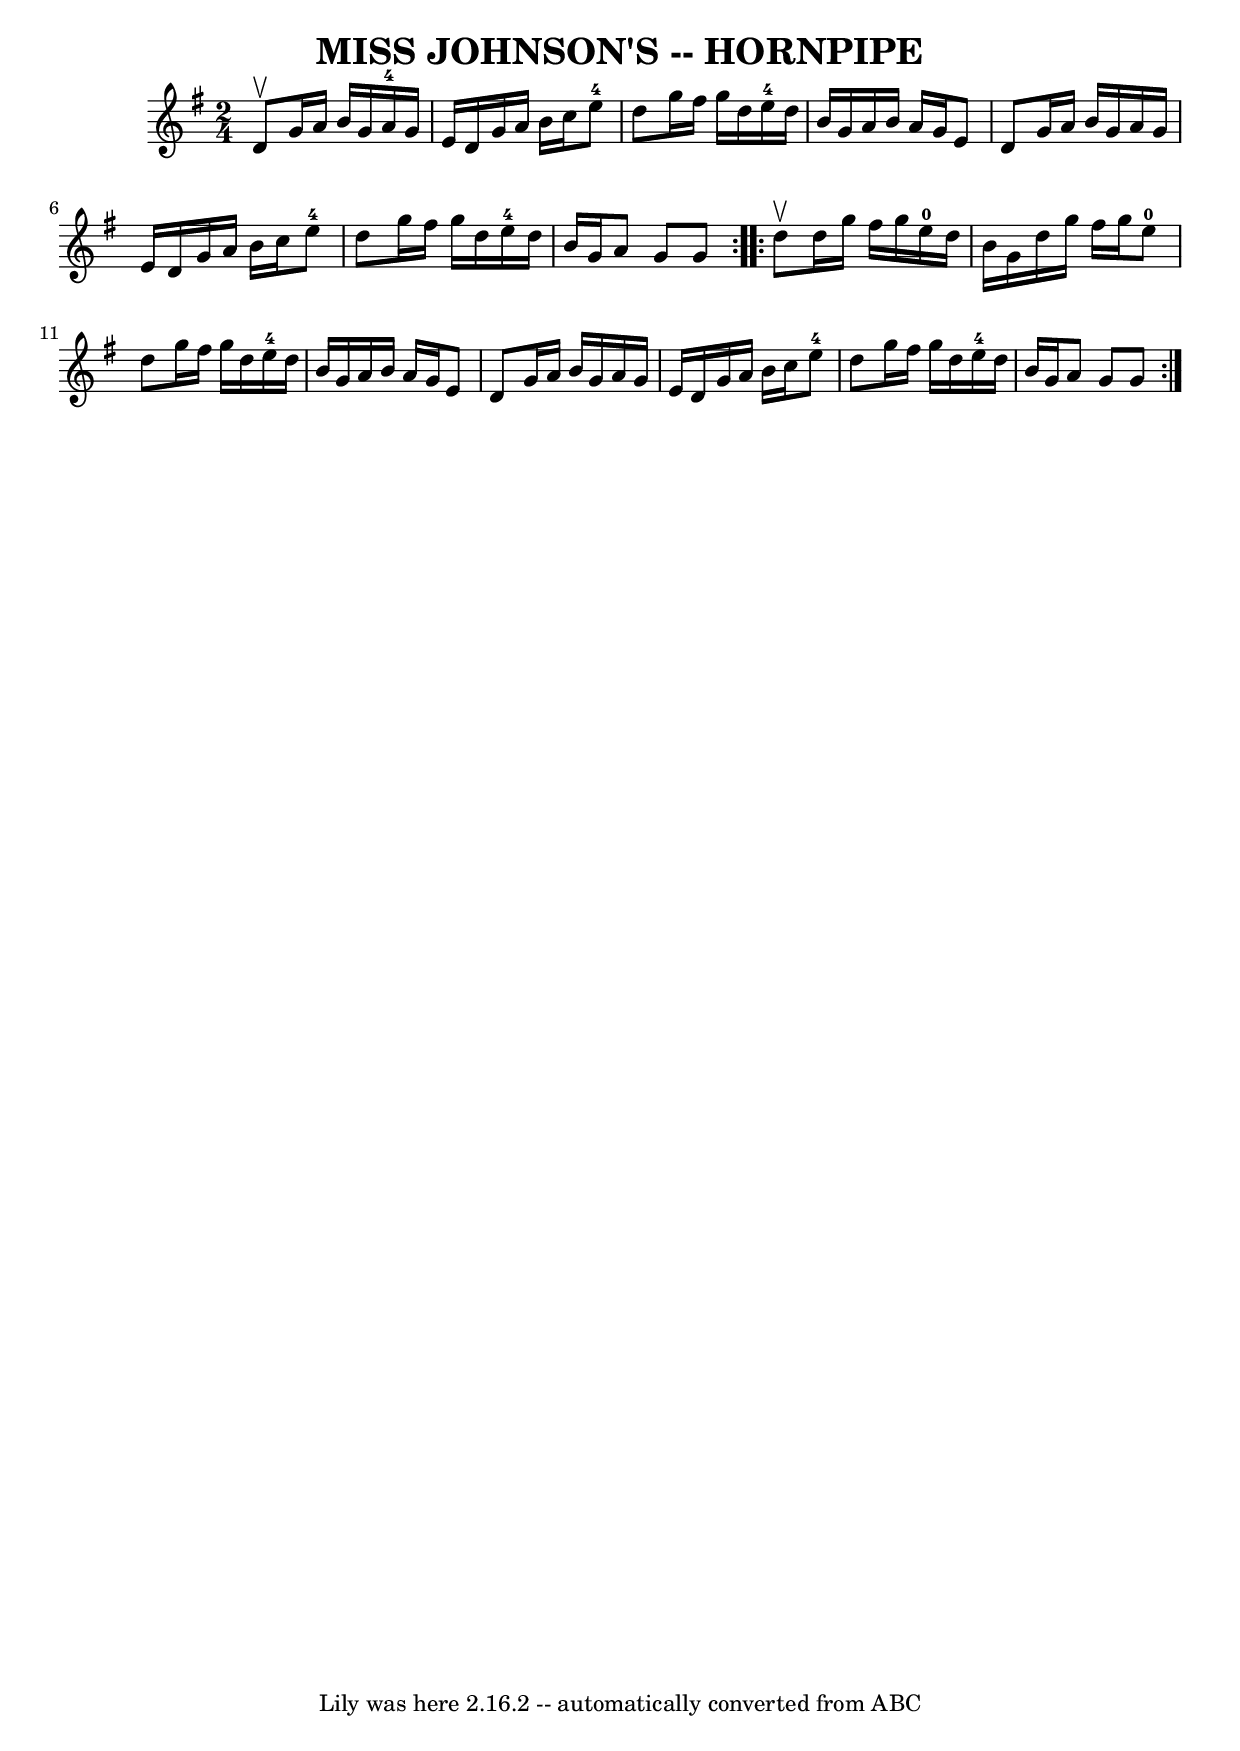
\version "2.7.40"
\include "Mammoth.ily"
\header {
	%% book = "Ryan's Mammoth Collection of Fiddle Tunes"
	crossRefNumber = "1"
	footnotes = ""
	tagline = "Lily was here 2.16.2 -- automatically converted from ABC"
	title = "MISS JOHNSON'S -- HORNPIPE"
}
voicedefault =  {
\set Score.defaultBarType = "empty"

\repeat volta 2 {
\time 2/4 \key g \major d'8^\upbow       |
 g'16 a'16 b'16    
g'16 a'16-4 g'16 e'16 d'16    |
 g'16 a'16 b'16   
 c''16 e''8-4 d''8    |
 g''16 fis''16 g''16 d''16   
 e''16-4 d''16 b'16 g'16    |
 a'16 b'16 a'16    
g'16 e'8 d'8    |
     |
 g'16 a'16 b'16 g'16    
a'16 g'16 e'16 d'16    |
 g'16 a'16 b'16 c''16      
e''8-4 d''8    |
 g''16 fis''16 g''16 d''16 e''16 
-4 d''16 b'16 g'16    |
 a'8 g'8 g'8    }     
\repeat volta 2 { d''8^\upbow       |
 d''16 g''16 fis''16    
g''16 e''16-0 d''16 b'16 g'16    |
 d''16 g''16    
fis''16 g''16 e''8-0 d''8    |
 g''16 fis''16 g''16  
 d''16 e''16-4 d''16 b'16 g'16    |
 a'16 b'16    
a'16 g'16 e'8 d'8    |
     |
 g'16 a'16 b'16    
g'16 a'16 g'16 e'16 d'16    |
 g'16 a'16 b'16    
c''16 e''8-4 d''8    |
 g''16 fis''16 g''16 d''16    
 e''16-4 d''16 b'16 g'16    |
 a'8 g'8 g'8    }   
}

\score{
    <<

	\context Staff="default"
	{
	    \voicedefault 
	}

    >>
	\layout {
	}
	\midi {}
}
